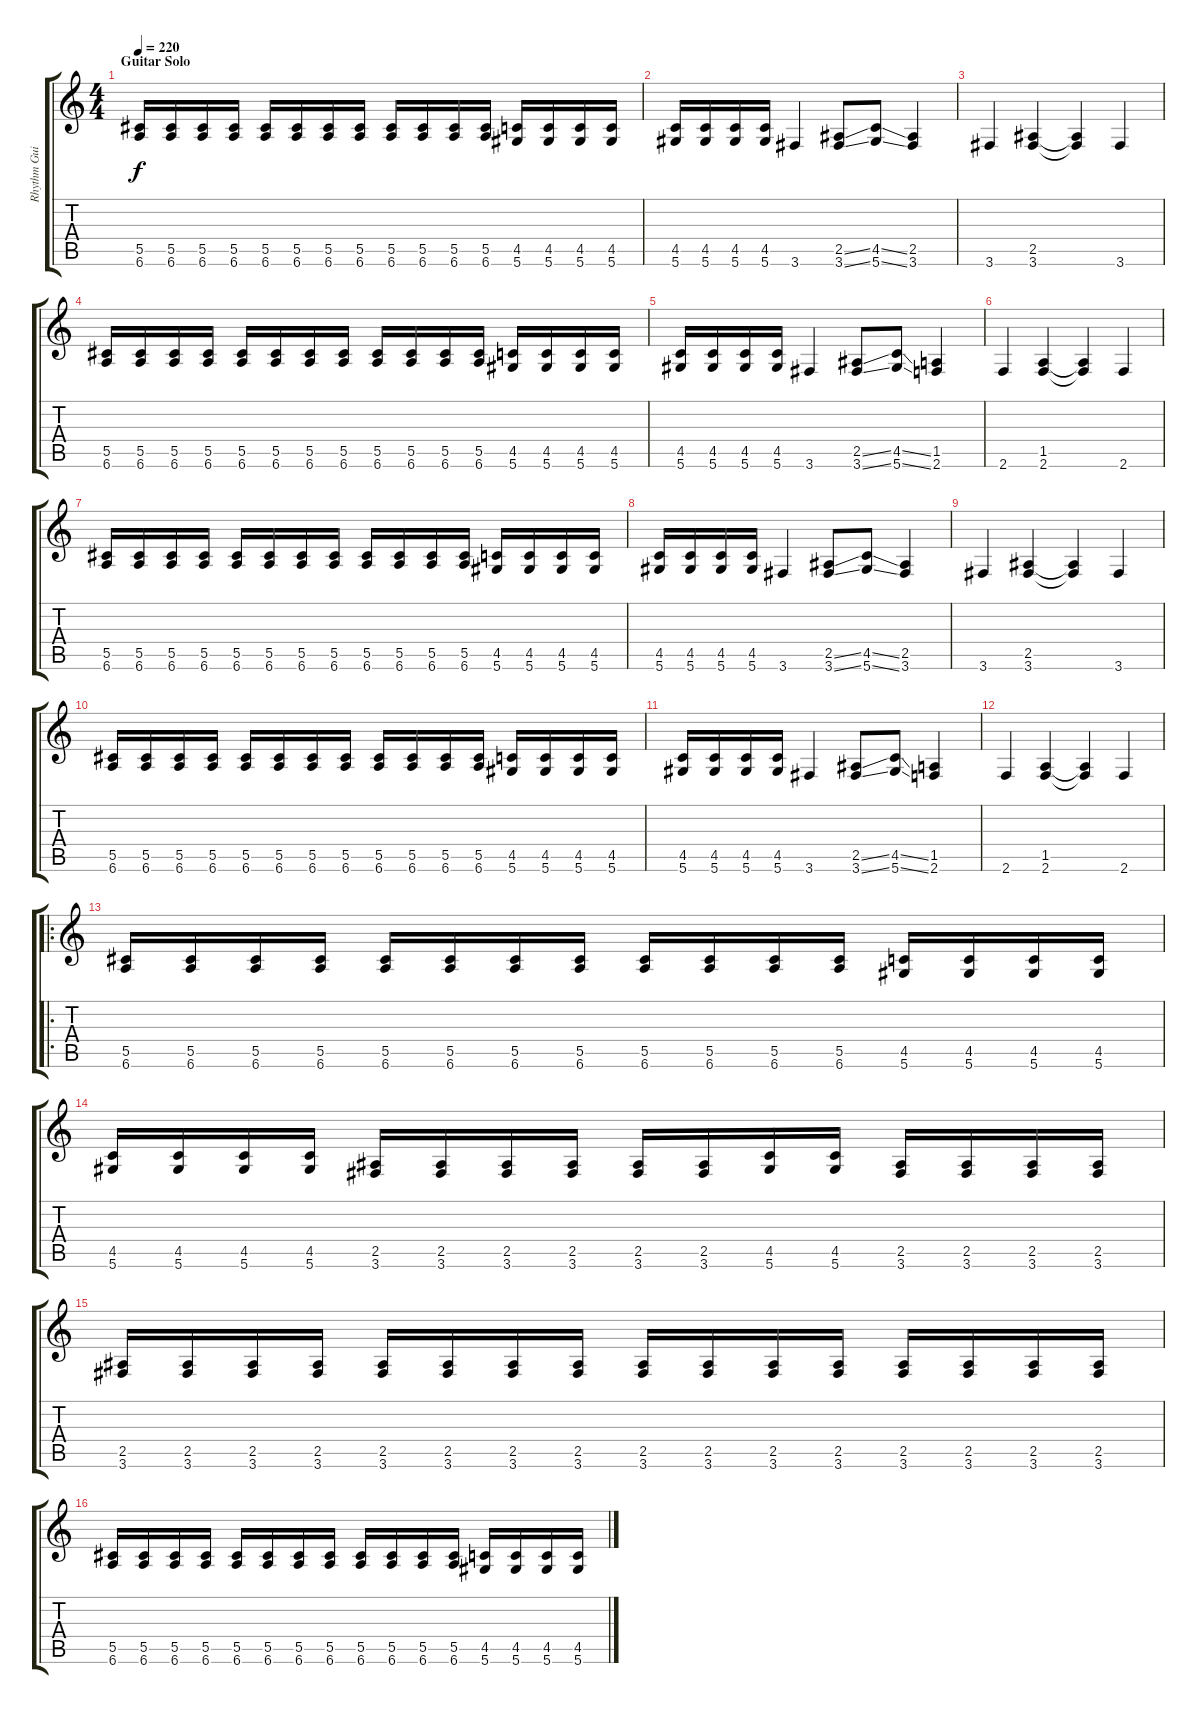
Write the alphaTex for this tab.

\track ("Rhythm Guitar II" "Rhythm Gui") {instrument distortionguitar}
\staff {score tabs}
\tuning (Eb4 Bb3 Gb3 Db3 Ab2 Eb2) {hide}
\ts (4 4)
\section ("" "Guitar Solo")
\tempo 220
\clef g2
\ks c
(5.5 6.6).16{dy f} (5.5 6.6).16 (5.5 6.6).16 (5.5 6.6).16 (5.5 6.6).16 (5.5 6.6).16 (5.5 6.6).16 (5.5 6.6).16 (5.5 6.6).16 (5.5 6.6).16 (5.5 6.6).16 (5.5 6.6).16 (4.5 5.6).16 (4.5 5.6).16 (4.5 5.6).16 (4.5 5.6).16 |
(4.5 5.6).16 (4.5 5.6).16 (4.5 5.6).16 (4.5 5.6).16 3.6.4 (2.5{ss} 3.6{ss}).8 (4.5{ss} 5.6{ss}).8 (2.5 3.6).4 |
3.6.4 (2.5 3.6).4 (2.5{t} 3.6{t}).4 3.6.4 |
(5.5 6.6).16 (5.5 6.6).16 (5.5 6.6).16 (5.5 6.6).16 (5.5 6.6).16 (5.5 6.6).16 (5.5 6.6).16 (5.5 6.6).16 (5.5 6.6).16 (5.5 6.6).16 (5.5 6.6).16 (5.5 6.6).16 (4.5 5.6).16 (4.5 5.6).16 (4.5 5.6).16 (4.5 5.6).16 |
(4.5 5.6).16 (4.5 5.6).16 (4.5 5.6).16 (4.5 5.6).16 3.6.4 (2.5{ss} 3.6{ss}).8 (4.5{ss} 5.6{ss}).8 (1.5 2.6).4 |
2.6.4 (1.5 2.6).4 (1.5{t} 2.6{t}).4 2.6.4 |
(5.5 6.6).16 (5.5 6.6).16 (5.5 6.6).16 (5.5 6.6).16 (5.5 6.6).16 (5.5 6.6).16 (5.5 6.6).16 (5.5 6.6).16 (5.5 6.6).16 (5.5 6.6).16 (5.5 6.6).16 (5.5 6.6).16 (4.5 5.6).16 (4.5 5.6).16 (4.5 5.6).16 (4.5 5.6).16 |
(4.5 5.6).16 (4.5 5.6).16 (4.5 5.6).16 (4.5 5.6).16 3.6.4 (2.5{ss} 3.6{ss}).8 (4.5{ss} 5.6{ss}).8 (2.5 3.6).4 |
3.6.4 (2.5 3.6).4 (2.5{t} 3.6{t}).4 3.6.4 |
(5.5 6.6).16 (5.5 6.6).16 (5.5 6.6).16 (5.5 6.6).16 (5.5 6.6).16 (5.5 6.6).16 (5.5 6.6).16 (5.5 6.6).16 (5.5 6.6).16 (5.5 6.6).16 (5.5 6.6).16 (5.5 6.6).16 (4.5 5.6).16 (4.5 5.6).16 (4.5 5.6).16 (4.5 5.6).16 |
(4.5 5.6).16 (4.5 5.6).16 (4.5 5.6).16 (4.5 5.6).16 3.6.4 (2.5{ss} 3.6{ss}).8 (4.5{ss} 5.6{ss}).8 (1.5 2.6).4 |
2.6.4 (1.5 2.6).4 (1.5{t} 2.6{t}).4 2.6.4 |
\ro
(5.5 6.6).16 (5.5 6.6).16 (5.5 6.6).16 (5.5 6.6).16 (5.5 6.6).16 (5.5 6.6).16 (5.5 6.6).16 (5.5 6.6).16 (5.5 6.6).16 (5.5 6.6).16 (5.5 6.6).16 (5.5 6.6).16 (4.5 5.6).16 (4.5 5.6).16 (4.5 5.6).16 (4.5 5.6).16 |
(4.5 5.6).16 (4.5 5.6).16 (4.5 5.6).16 (4.5 5.6).16 (2.5 3.6).16 (2.5 3.6).16 (2.5 3.6).16 (2.5 3.6).16 (2.5 3.6).16 (2.5 3.6).16 (4.5 5.6).16 (4.5 5.6).16 (2.5 3.6).16 (2.5 3.6).16 (2.5 3.6).16 (2.5 3.6).16 |
(2.5 3.6).16 (2.5 3.6).16 (2.5 3.6).16 (2.5 3.6).16 (2.5 3.6).16 (2.5 3.6).16 (2.5 3.6).16 (2.5 3.6).16 (2.5 3.6).16 (2.5 3.6).16 (2.5 3.6).16 (2.5 3.6).16 (2.5 3.6).16 (2.5 3.6).16 (2.5 3.6).16 (2.5 3.6).16 |
(5.5 6.6).16 (5.5 6.6).16 (5.5 6.6).16 (5.5 6.6).16 (5.5 6.6).16 (5.5 6.6).16 (5.5 6.6).16 (5.5 6.6).16 (5.5 6.6).16 (5.5 6.6).16 (5.5 6.6).16 (5.5 6.6).16 (4.5 5.6).16 (4.5 5.6).16 (4.5 5.6).16 (4.5 5.6).16
